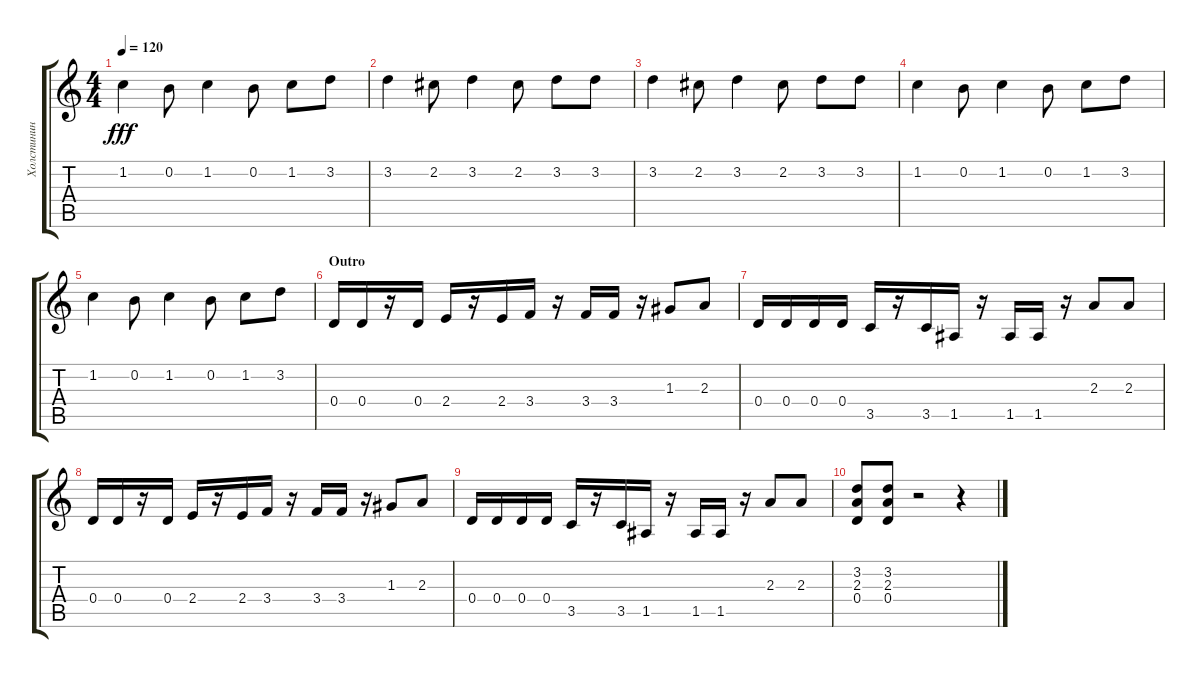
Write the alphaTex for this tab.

\track ("Холстинин" "Холстинин") {instrument overdrivenguitar}
\staff {score tabs}
\tuning (E4 B3 G3 D3 A2 E2) {hide}
\ts (4 4)
\tempo 120
\clef g2
\ks c
1.2.4{dy fff} 0.2.8 1.2.4 0.2.8 1.2.8 3.2.8 |
3.2.4 2.2.8 3.2.4 2.2.8 3.2.8 3.2.8 |
3.2.4 2.2.8 3.2.4 2.2.8 3.2.8 3.2.8 |
1.2.4 0.2.8 1.2.4 0.2.8 1.2.8 3.2.8 |
1.2.4 0.2.8 1.2.4 0.2.8 1.2.8 3.2.8 |
\section ("" "Outro")
0.4.16 0.4.16 r.16 0.4.16 2.4.16 r.16 2.4.16 3.4.16 r.16 3.4.16 3.4.16 r.16 1.3.8 2.3.8 |
0.4.16 0.4.16 0.4.16 0.4.16 3.5.16 r.16 3.5.16 1.5.16 r.16 1.5.16 1.5.16 r.16 2.3.8 2.3.8 |
0.4.16 0.4.16 r.16 0.4.16 2.4.16 r.16 2.4.16 3.4.16 r.16 3.4.16 3.4.16 r.16 1.3.8 2.3.8 |
0.4.16 0.4.16 0.4.16 0.4.16 3.5.16 r.16 3.5.16 1.5.16 r.16 1.5.16 1.5.16 r.16 2.3.8 2.3.8 |
(3.2 2.3 0.4).8 (3.2 2.3 0.4).8 r.2 r.4
